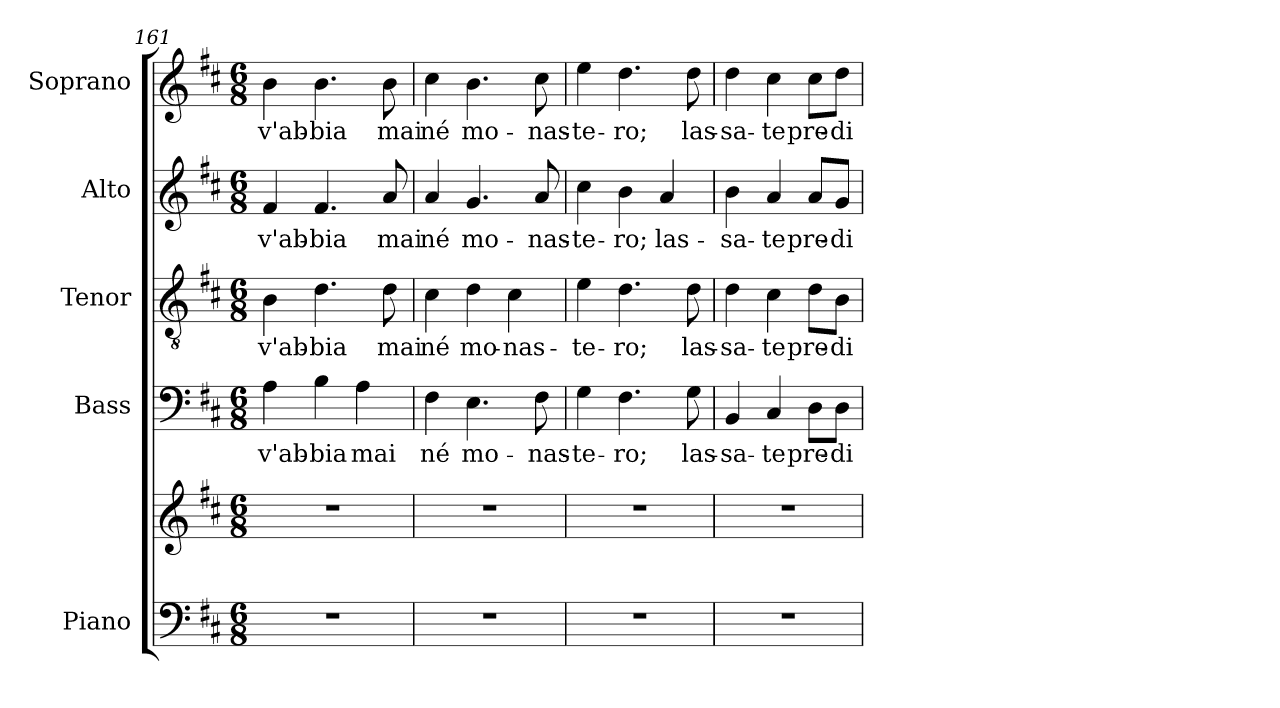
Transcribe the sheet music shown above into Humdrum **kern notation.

**kern	**kern	**kern	**text	**kern	**text	**kern	**text	**kern	**text
*part5	*part5	*part4	*part4	*part3	*part3	*part2	*part2	*part1	*part1
*staff6	*staff5	*staff4	*staff4	*staff3	*staff3	*staff2	*staff2	*staff1	*staff1
*I"Piano	*	*I"Bass	*	*I"Tenor	*	*I"Alto	*	*I"Soprano	*
*I'Pno.	*	*I'B.	*	*I'T.	*	*I'A.	*	*I'S.	*
*clefF4	*clefG2	*clefF4	*	*clefGv2	*	*clefG2	*	*clefG2	*
*	*	*	*	*ITrd7c12	*	*	*	*	*
*k[f#c#]	*k[f#c#]	*k[f#c#]	*	*k[f#c#]	*	*k[f#c#]	*	*k[f#c#]	*
*D:	*D:	*D:	*	*D:	*	*D:	*	*D:	*
*M6/8	*M6/8	*M6/8	*	*M6/8	*	*M6/8	*	*M6/8	*
=161	=161	=161	=161	=161	=161	=161	=161	=161	=161
!LO:N:vis=1	!LO:N:vis=1	!	!	!	!	!	!	!	!
!	!	!	!LO:LY:b:color=#000000	!	!	!	!	!	!
!	!	!	!	!	!LO:LY:b:color=#000000	!	!	!	!
!	!	!	!	!	!	!	!LO:LY:b:color=#000000	!	!
!	!	!	!	!	!	!	!	!	!LO:LY:b:color=#000000
2.r	2.r	4Ai\	v'ab-	4BBi\	v'ab-	4f#i/	v'ab-	4bi\	v'ab-
!	!	!	!LO:LY:b:color=#000000	!	!	!	!	!	!
!	!	!	!	!	!LO:LY:b:color=#000000	!	!	!	!
!	!	!	!	!	!	!	!LO:LY:b:color=#000000	!	!
!	!	!	!	!	!	!	!	!	!LO:LY:b:color=#000000
.	.	4Bi\	-bia	4.Di\	-bia	4.f#i/	-bia	4.bi\	-bia
!	!	!	!LO:LY:b:color=#000000	!	!	!	!	!	!
.	.	4Ai\	mai	.	.	.	.	.	.
!	!	!	!	!	!LO:LY:b:color=#000000	!	!	!	!
!	!	!	!	!	!	!	!LO:LY:b:color=#000000	!	!
!	!	!	!	!	!	!	!	!	!LO:LY:b:color=#000000
.	.	.	.	8Di\	mai	8ai/	mai	8bi\	mai
!!LO:PB:g=z
=162	=162	=162	=162	=162	=162	=162	=162	=162	=162
!LO:N:vis=1	!LO:N:vis=1	!	!	!	!	!	!	!	!
!	!	!	!LO:LY:b:color=#000000	!	!	!	!	!	!
!	!	!	!	!	!LO:LY:b:color=#000000	!	!	!	!
!	!	!	!	!	!	!	!LO:LY:b:color=#000000	!	!
!	!	!	!	!	!	!	!	!	!LO:LY:b:color=#000000
2.r	2.r	4F#i\	né	4C#i\	né	4ai/	né	4cc#i\	né
!	!	!	!LO:LY:b:color=#000000	!	!	!	!	!	!
!	!	!	!	!	!LO:LY:b:color=#000000	!	!	!	!
!	!	!	!	!	!	!	!LO:LY:b:color=#000000	!	!
!	!	!	!	!	!	!	!	!	!LO:LY:b:color=#000000
.	.	4.Ei\	mo-	4Di\	mo-	4.gi/	mo-	4.bi\	mo-
!	!	!	!	!	!LO:LY:b:color=#000000	!	!	!	!
.	.	.	.	4C#i\	-nas-	.	.	.	.
!	!	!	!LO:LY:b:color=#000000	!	!	!	!	!	!
!	!	!	!	!	!	!	!LO:LY:b:color=#000000	!	!
!	!	!	!	!	!	!	!	!	!LO:LY:b:color=#000000
.	.	8F#i\	-nas-	.	.	8ai/	-nas-	8cc#i\	-nas-
=163	=163	=163	=163	=163	=163	=163	=163	=163	=163
!LO:N:vis=1	!LO:N:vis=1	!	!	!	!	!	!	!	!
!	!	!	!LO:LY:b:color=#000000	!	!	!	!	!	!
!	!	!	!	!	!LO:LY:b:color=#000000	!	!	!	!
!	!	!	!	!	!	!	!LO:LY:b:color=#000000	!	!
!	!	!	!	!	!	!	!	!	!LO:LY:b:color=#000000
2.r	2.r	4Gi\	-te-	4Ei\	-te-	4cc#i\	-te-	4eei\	-te-
!	!	!	!LO:LY:b:color=#000000	!	!	!	!	!	!
!	!	!	!	!	!LO:LY:b:color=#000000	!	!	!	!
!	!	!	!	!	!	!	!LO:LY:b:color=#000000	!	!
!	!	!	!	!	!	!	!	!	!LO:LY:b:color=#000000
.	.	4.F#i\	-ro;	4.Di\	-ro;	4bi\	-ro;	4.ddi\	-ro;
!	!	!	!	!	!	!	!LO:LY:b:color=#000000	!	!
.	.	.	.	.	.	4ai/	las-	.	.
!	!	!	!LO:LY:b:color=#000000	!	!	!	!	!	!
!	!	!	!	!	!LO:LY:b:color=#000000	!	!	!	!
!	!	!	!	!	!	!	!	!	!LO:LY:b:color=#000000
.	.	8Gi\	las-	8Di\	las-	.	.	8ddi\	las-
=164	=164	=164	=164	=164	=164	=164	=164	=164	=164
!LO:N:vis=1	!LO:N:vis=1	!	!	!	!	!	!	!	!
!	!	!	!LO:LY:b:color=#000000	!	!	!	!	!	!
!	!	!	!	!	!LO:LY:b:color=#000000	!	!	!	!
!	!	!	!	!	!	!	!LO:LY:b:color=#000000	!	!
!	!	!	!	!	!	!	!	!	!LO:LY:b:color=#000000
2.r	2.r	4BBi/	-sa-	4Di\	-sa-	4bi\	-sa-	4ddi\	-sa-
!	!	!	!LO:LY:b:color=#000000	!	!	!	!	!	!
!	!	!	!	!	!LO:LY:b:color=#000000	!	!	!	!
!	!	!	!	!	!	!	!LO:LY:b:color=#000000	!	!
!	!	!	!	!	!	!	!	!	!LO:LY:b:color=#000000
.	.	4C#i/	-te	4C#i\	-te	4ai/	-te	4cc#i\	-te
!	!	!	!LO:LY:b:color=#000000	!	!	!	!	!	!
!	!	!	!	!	!LO:LY:b:color=#000000	!	!	!	!
!	!	!	!	!	!	!	!LO:LY:b:color=#000000	!	!
!	!	!	!	!	!	!	!	!	!LO:LY:b:color=#000000
.	.	8Di\L	pre-	8Di\L	pre-	8ai/L	pre-	8cc#i\L	pre-
!	!	!	!LO:LY:b:color=#000000	!	!	!	!	!	!
!	!	!	!	!	!LO:LY:b:color=#000000	!	!	!	!
!	!	!	!	!	!	!	!LO:LY:b:color=#000000	!	!
!	!	!	!	!	!	!	!	!	!LO:LY:b:color=#000000
.	.	8Di\J	-di-	8BBi\J	-di-	8gi/J	-di-	8ddi\J	-di-
=	=	=	=	=	=	=	=	=	=
*-	*-	*-	*-	*-	*-	*-	*-	*-	*-
